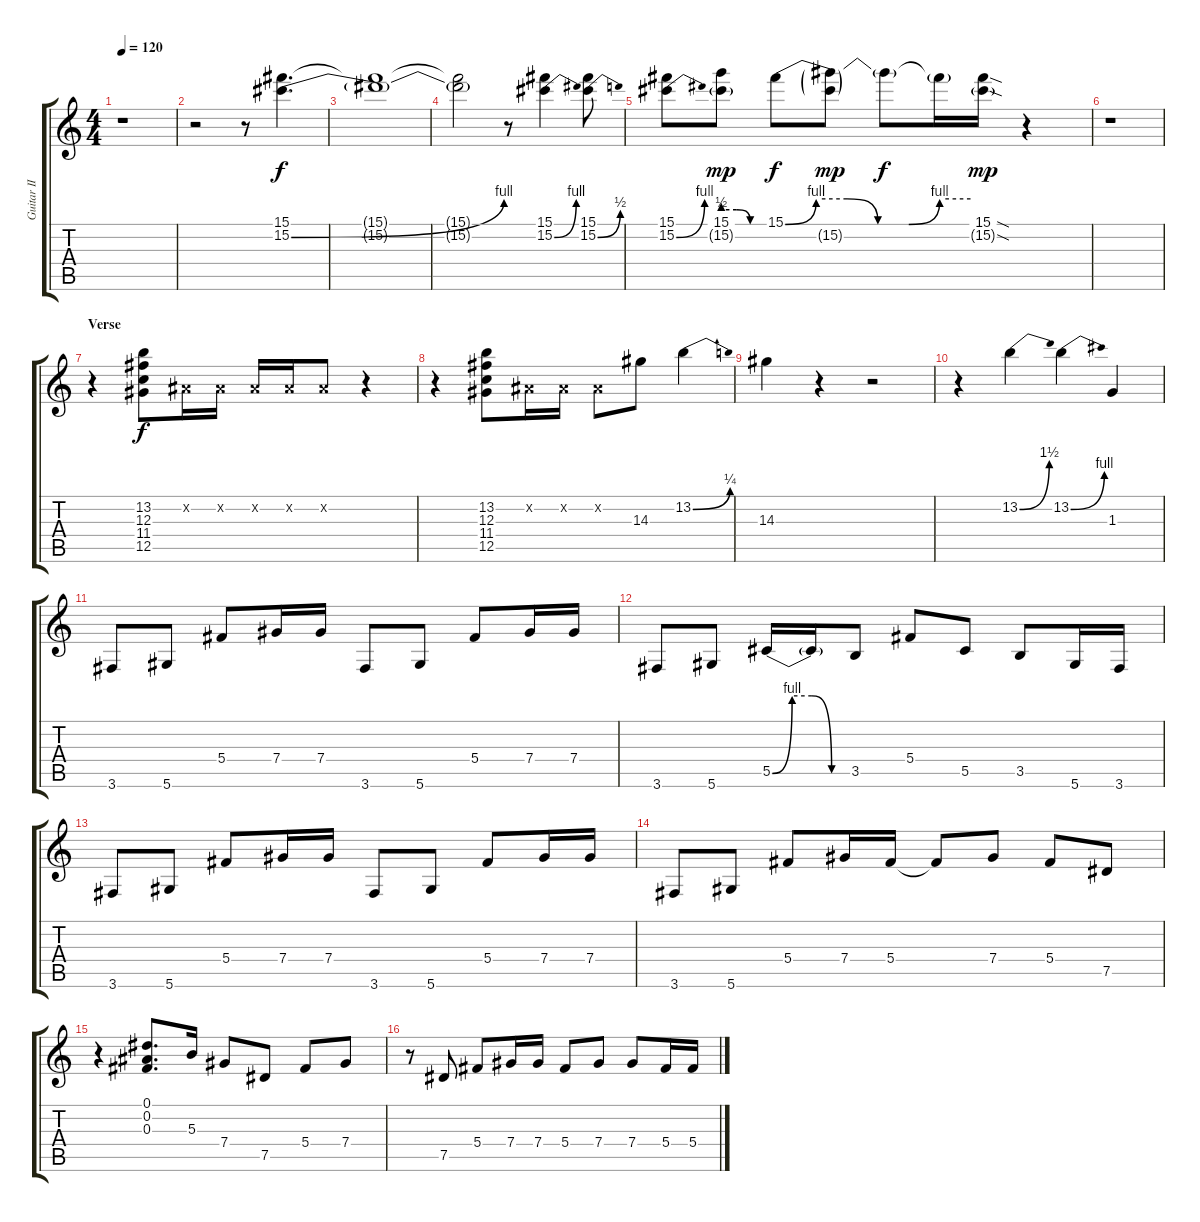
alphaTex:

\track ("Guitar II" "Guitar II") {instrument overdrivenguitar}
\staff {score tabs}
\tuning (Eb4 Bb3 Gb3 Db3 Ab2 Eb2) {hide}
\ts (4 4)
\tempo 120
\clef g2
\ks c
r.1{dy mp} |
r.2 r.8 (15.1 15.2{be (bend 0 0 60 4)}).4{d dy f} |
(15.1{t} 15.2{t}).1 |
(15.1{t} 15.2{t}).2 r.8 (15.1 15.2{be (bend 0 0 60 4)}).4 (15.1 15.2{be (bend 0 0 60 2)}).8 |
(15.1 15.2{be (bend 0 0 60 4)}).8 (15.1{be (custom 0 2 20 2 40 0 60 0)} 15.2{g}).8{dy mp} 15.1{be (custom 0 0 10 4 20 4 30 0 40 0 50 4 60 4)}.8{dy f} (15.1{t} 15.2{g}).8{dy mp} 15.1{t}.8{dy f} 15.1{t}.16 (15.1{sod} 15.2{sod g}).16{dy mp} r.4 |
r.1 |
\section ("" "Verse")
r.4 (13.2 12.3 11.4 12.5).8{dy f} 0.2{x}.16 0.2{x}.16 0.2{x}.16 0.2{x}.16 0.2{x}.8 r.4 |
r.4 (13.2 12.3 11.4 12.5).8 0.2{x}.16 0.2{x}.16 0.2{x}.8 14.3.8 13.2{be (bend 0 0 60 1)}.4 |
14.3.4 r.4 r.2 |
r.4 13.2{be (bend 0 0 60 6)}.4 13.2{be (bend 0 0 60 4)}.4 1.3.4 |
3.6.8 5.6.8 5.4.8 7.4.16 7.4.16 3.6.8 5.6.8 5.4.8 7.4.16 7.4.16 |
3.6.8 5.6.8 5.5{be (custom 0 0 15 4 30 4 45 0 60 0)}.16 5.5{t}.16 3.5.8 5.4.8 5.5.8 3.5.8 5.6.16 3.6.16 |
3.6.8 5.6.8 5.4.8 7.4.16 7.4.16 3.6.8 5.6.8 5.4.8 7.4.16 7.4.16 |
3.6.8 5.6.8 5.4.8 7.4.16 5.4.16 5.4{t}.8 7.4.8 5.4.8 7.5.8 |
r.4 (0.1 0.2 0.3).8{d} 5.3.16 7.4.8 7.5.8 5.4.8 7.4.8 |
r.8 7.5.8 5.4.8 7.4.16 7.4.16 5.4.8 7.4.8 7.4.8 5.4.16 5.4.16
